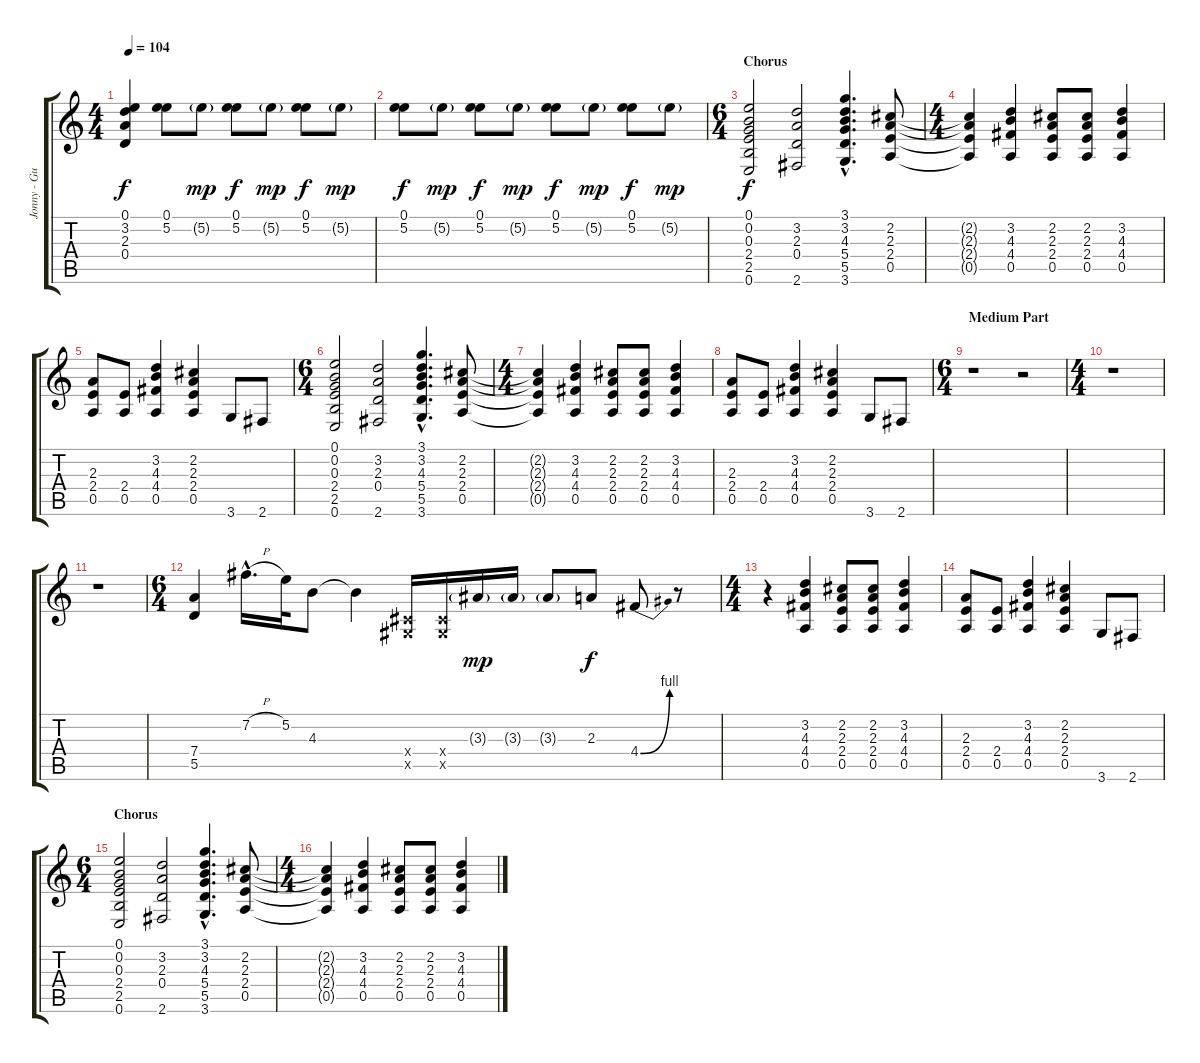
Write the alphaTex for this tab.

\track ("Jonny - Guitar" "Jonny - Gu") {instrument electricguitarclean}
\staff {score tabs}
\tuning (E4 B3 G3 D3 A2 E2) {hide}
\ts (4 4)
\tempo 104
\clef g2
\ks c
(0.1{t} 3.2{t} 2.3{t} 0.4{t}).4{dy f} (0.1 5.2).8 5.2{g}.8{dy mp} (0.1 5.2).8{dy f} 5.2{g}.8{dy mp} (0.1 5.2).8{dy f} 5.2{g}.8{dy mp} |
(0.1 5.2).8{dy f} 5.2{g}.8{dy mp} (0.1 5.2).8{dy f} 5.2{g}.8{dy mp} (0.1 5.2).8{dy f} 5.2{g}.8{dy mp} (0.1 5.2).8{dy f} 5.2{g}.8{dy mp} |
\ts (6 4)
\section ("" "Chorus")
(0.1 0.2 0.3 2.4 2.5 0.6).2{dy f volume 10 instrument overdrivenguitar} (3.2 2.3 0.4 2.6).2 (3.1{hac} 3.2{hac} 4.3{hac} 5.4{hac} 5.5{hac} 3.6{hac}).4{d} (2.2 2.3 2.4 0.5).8 |
\ts (4 4)
(2.2{t} 2.3{t} 2.4{t} 0.5{t}).4 (3.2 4.3 4.4 0.5).4 (2.2 2.3 2.4 0.5).8 (2.2 2.3 2.4 0.5).8 (3.2 4.3 4.4 0.5).4 |
(2.3 2.4 0.5).8 (2.4 0.5).8 (3.2 4.3 4.4 0.5).4 (2.2 2.3 2.4 0.5).4 3.6.8 2.6.8 |
\ts (6 4)
(0.1 0.2 0.3 2.4 2.5 0.6).2 (3.2 2.3 0.4 2.6).2 (3.1{hac} 3.2{hac} 4.3{hac} 5.4{hac} 5.5{hac} 3.6{hac}).4{d} (2.2 2.3 2.4 0.5).8 |
\ts (4 4)
(2.2{t} 2.3{t} 2.4{t} 0.5{t}).4 (3.2 4.3 4.4 0.5).4 (2.2 2.3 2.4 0.5).8 (2.2 2.3 2.4 0.5).8 (3.2 4.3 4.4 0.5).4 |
(2.3 2.4 0.5).8 (2.4 0.5).8 (3.2 4.3 4.4 0.5).4 (2.2 2.3 2.4 0.5).4 3.6.8 2.6.8 |
\ts (6 4)
\section ("" "Medium Part")
r.1 r.2 |
\ts (4 4)
r.1 |
r.1 |
\ts (6 4)
(7.4 5.5).4{instrument overdrivenguitar} 7.2{h hac}.16{d} 5.2.32 4.3.8 4.3{t}.4 (-1.4{x} -1.5{x}).16 (-1.4{x} -1.5{x}).16 3.3{g}.16{dy mp} 3.3{g}.16 3.3{g}.8 2.3.8{dy f} 4.4{be (bend 0 0 60 4)}.8 r.8 |
\ts (4 4)
r.4 (3.2 4.3 4.4 0.5).4 (2.2 2.3 2.4 0.5).8 (2.2 2.3 2.4 0.5).8 (3.2 4.3 4.4 0.5).4 |
(2.3 2.4 0.5).8 (2.4 0.5).8 (3.2 4.3 4.4 0.5).4 (2.2 2.3 2.4 0.5).4 3.6.8 2.6.8 |
\ts (6 4)
\section ("" "Chorus")
(0.1 0.2 0.3 2.4 2.5 0.6).2{volume 10 instrument overdrivenguitar} (3.2 2.3 0.4 2.6).2 (3.1{hac} 3.2{hac} 4.3{hac} 5.4{hac} 5.5{hac} 3.6{hac}).4{d} (2.2 2.3 2.4 0.5).8 |
\ts (4 4)
(2.2{t} 2.3{t} 2.4{t} 0.5{t}).4 (3.2 4.3 4.4 0.5).4 (2.2 2.3 2.4 0.5).8 (2.2 2.3 2.4 0.5).8 (3.2 4.3 4.4 0.5).4
